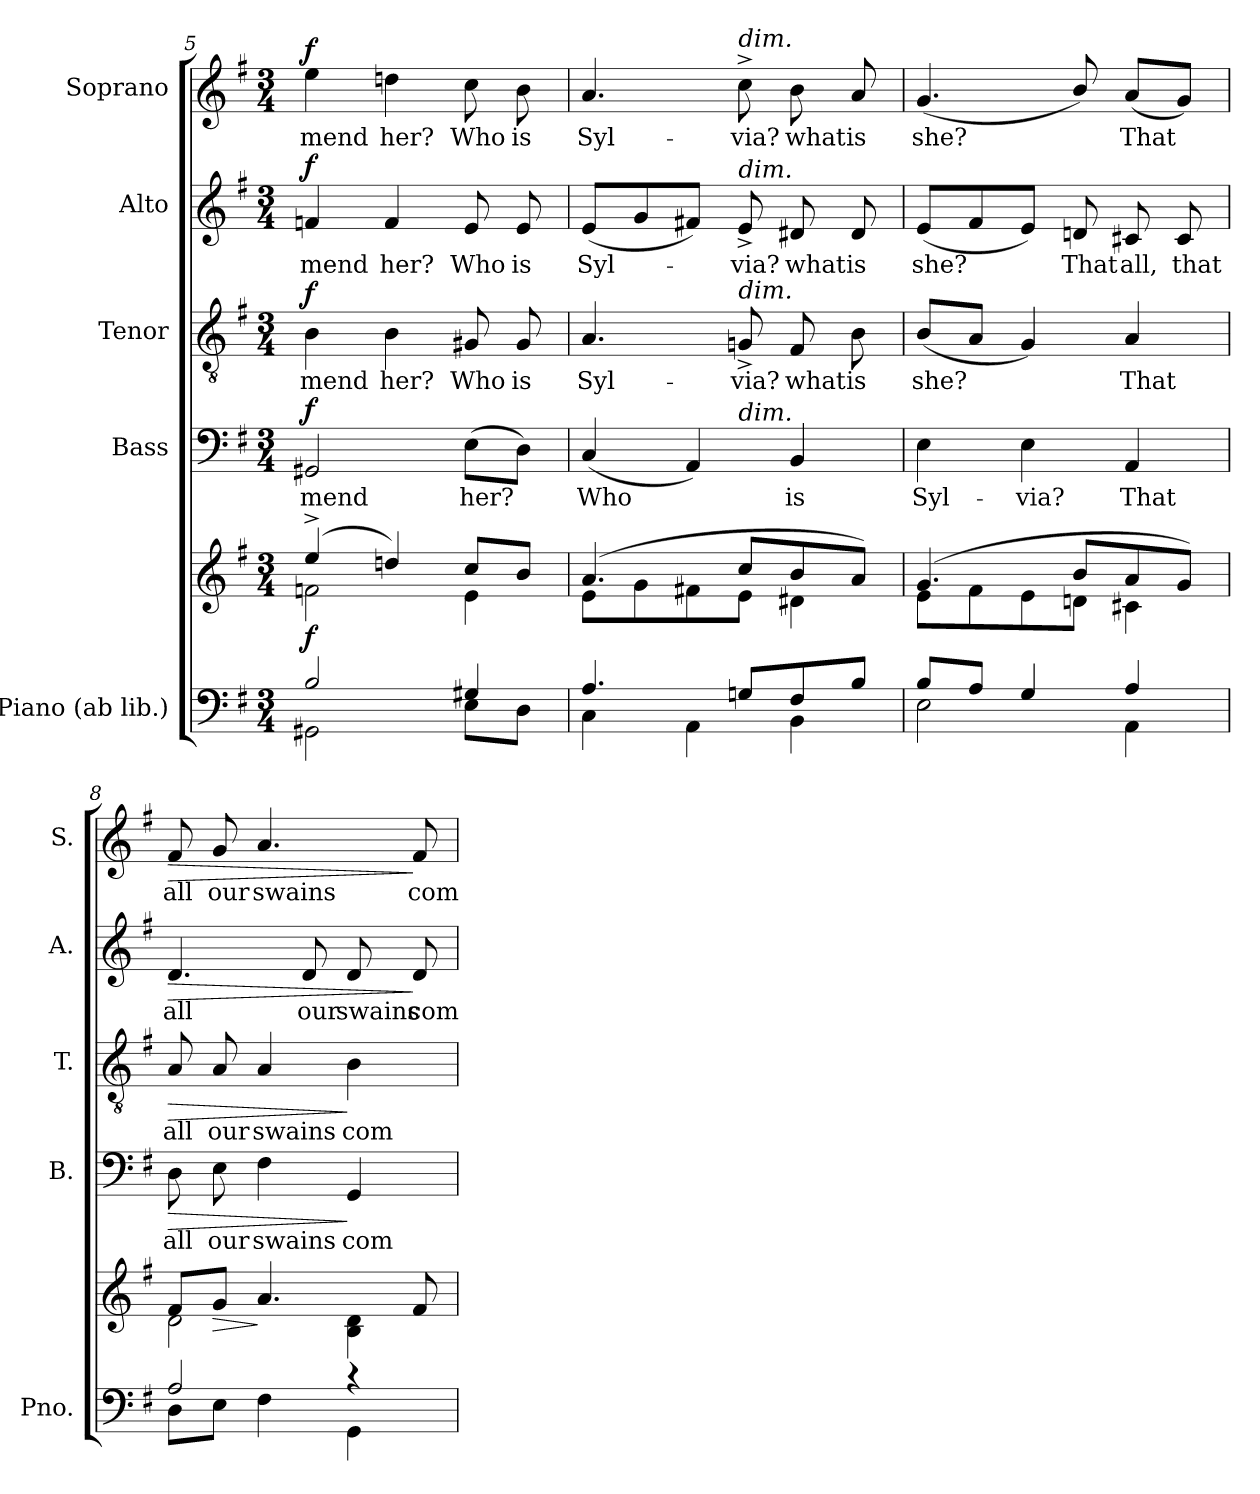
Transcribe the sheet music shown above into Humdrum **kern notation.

**kern	**kern	**dynam	**kern	**text	**dynam	**kern	**text	**dynam	**kern	**text	**dynam	**kern	**text	**dynam
*part5	*part5	*part5	*part4	*part4	*part4	*part3	*part3	*part3	*part2	*part2	*part2	*part1	*part1	*part1
*staff6	*staff5	*staff5/6	*staff4	*staff4	*staff4	*staff3	*staff3	*staff3	*staff2	*staff2	*staff2	*staff1	*staff1	*staff1
*I"Piano (ab lib.)	*	*	*I"Bass	*	*	*I"Tenor	*	*	*I"Alto	*	*	*I"Soprano	*	*
*I'Pno.	*	*	*I'B.	*	*	*I'T.	*	*	*I'A.	*	*	*I'S.	*	*
*clefF4	*clefG2	*	*clefF4	*	*	*clefGv2	*	*	*clefG2	*	*	*clefG2	*	*
*	*	*	*	*	*	*ITrd7c12	*	*	*	*	*	*	*	*
*k[f#]	*k[f#]	*	*k[f#]	*	*	*k[f#]	*	*	*k[f#]	*	*	*k[f#]	*	*
*G:	*G:	*	*G:	*	*	*G:	*	*	*G:	*	*	*G:	*	*
*M3/4	*M3/4	*	*M3/4	*	*	*M3/4	*	*	*M3/4	*	*	*M3/4	*	*
=5	=5	=5	=5	=5	=5	=5	=5	=5	=5	=5	=5	=5	=5	=5
*^	*^	*	*	*	*	*	*	*	*	*	*	*	*	*
!	!	!	!	!	!	!LO:LY:b:color=#000000	!	!	!	!	!	!	!	!	!	!
!	!	!	!	!	!	!	!	!	!LO:LY:b:color=#000000	!	!	!	!	!	!	!
!	!	!	!	!	!	!	!	!	!	!	!	!LO:LY:b:color=#000000	!	!	!	!
!	!	!	!	!	!	!	!	!	!	!	!	!	!	!	!LO:LY:b:color=#000000	!
2Bi/	2GG#Xi\	(4ee^i/	2fni\	f	2GG#Xi/	-mend	f	4BBi\	-mend	f	4fni/	-mend	f	4eei\	-mend	f
!	!	!	!	!	!	!	!	!	!LO:LY:b:color=#000000	!	!	!	!	!	!	!
!	!	!	!	!	!	!	!	!	!	!	!	!LO:LY:b:color=#000000	!	!	!	!
!	!	!	!	!	!	!	!	!	!	!	!	!	!	!	!LO:LY:b:color=#000000	!
.	.	4ddni/)	.	.	.	.	.	4BBi\	her?	.	4fi/	her?	.	4ddni\	her?	.
!	!	!	!	!	!	!LO:LY:b:color=#000000	!	!	!	!	!	!	!	!	!	!
!	!	!	!	!	!	!	!	!	!LO:LY:b:color=#000000	!	!	!	!	!	!	!
!	!	!	!	!	!	!	!	!	!	!	!	!LO:LY:b:color=#000000	!	!	!	!
!	!	!	!	!	!	!	!	!	!	!	!	!	!	!	!LO:LY:b:color=#000000	!
4G#Xi/	8Ei\L	8cci/L	4ei\	.	(8Ei\L	her?	.	8GG#Xi/	Who	.	8ei/	Who	.	8cci\	Who	.
!	!	!	!	!	!	!	!	!	!LO:LY:b:color=#000000	!	!	!	!	!	!	!
!	!	!	!	!	!	!	!	!	!	!	!	!LO:LY:b:color=#000000	!	!	!	!
!	!	!	!	!	!	!	!	!	!	!	!	!	!	!	!LO:LY:b:color=#000000	!
.	8Di\J	8bi/J	.	.	8Di\J)	.	.	8GG#i/	is	.	8ei/	is	.	8bi\	is	.
!!LO:LB:g=z
=6	=6	=6	=6	=6	=6	=6	=6	=6	=6	=6	=6	=6	=6	=6	=6	=6
!	!	!	!	!	!	!LO:LY:b:color=#000000	!	!	!	!	!	!	!	!	!	!
!	!	!	!	!	!	!	!	!	!LO:LY:b:color=#000000	!	!	!	!	!	!	!
!	!	!	!	!	!	!	!	!	!	!	!	!LO:LY:b:color=#000000	!	!	!	!
!	!	!	!	!	!	!	!	!	!	!	!	!	!	!	!LO:LY:b:color=#000000	!
*	*	*	*	*	*^	*	*	*	*	*	*	*	*	*	*	*
4.Ai/	4Ci\	(4.ai/	8ei\L	.	(4Ci/	4.ryy	Who	.	4.AAi/	Syl-	.	(8ei/L	Syl-	.	4.ai/	Syl-	.
.	.	.	8gi\	.	.	.	.	.	.	.	.	8gi/	.	.	.	.	.
.	4AAi\	.	8f#Xi\	.	4AAi/)	.	.	.	.	.	.	8f#Xi/J)	.	.	.	.	.
!	!	!	!	!	!	!	!	!	!	!LO:LY:b:color=#000000	!	!	!	!	!	!	!
!	!	!	!	!	!	!	!	!	!	!	!	!	!LO:LY:b:color=#000000	!	!	!	!
!	!	!	!	!	!	!	!	!	!	!	!	!	!	!	!LO:TX:a:i:t=dim.	!	!
!	!	!	!	!	!	!	!	!	!	!	!	!LO:TX:a:i:t=dim.	!	!	!	!	!
!	!	!	!	!	!	!	!	!	!LO:TX:a:i:t=dim.	!	!	!	!	!	!	!	!
!	!	!	!	!	!	!LO:TX:a:i:t=dim.	!	!	!	!	!	!	!	!	!	!	!
!	!	!	!	!	!	!	!	!	!	!	!	!	!	!	!	!LO:LY:b:color=#000000	!
8Gni/L	.	8cci/L	8ei\J	.	.	4.ryy	.	.	8GGn^i/	-via?	.	8e^i/	-via?	.	8cc^i\	-via?	.
!	!	!	!	!	!	!	!LO:LY:b:color=#000000	!	!	!	!	!	!	!	!	!	!
!	!	!	!	!	!	!	!	!	!	!LO:LY:b:color=#000000	!	!	!	!	!	!	!
!	!	!	!	!	!	!	!	!	!	!	!	!	!LO:LY:b:color=#000000	!	!	!	!
!	!	!	!	!	!	!	!	!	!	!	!	!	!	!	!	!LO:LY:b:color=#000000	!
8F#i/	4BBi\	8bi/	4d#Xi\	.	4BBi/	.	is	.	8FF#i/	what	.	8d#Xi/	what	.	8bi\	what	.
!	!	!	!	!	!	!	!	!	!	!LO:LY:b:color=#000000	!	!	!	!	!	!	!
!	!	!	!	!	!	!	!	!	!	!	!	!	!LO:LY:b:color=#000000	!	!	!	!
!	!	!	!	!	!	!	!	!	!	!	!	!	!	!	!	!LO:LY:b:color=#000000	!
8Bi/J	.	8ai/J)	.	.	.	.	.	.	8BBi\	is	.	8d#i/	is	.	8ai/	is	.
*	*	*	*	*	*v	*v	*	*	*	*	*	*	*	*	*	*	*
=7	=7	=7	=7	=7	=7	=7	=7	=7	=7	=7	=7	=7	=7	=7	=7	=7
*	*	*	*	*	*^	*	*	*	*	*	*	*	*	*	*	*
!	!	!	!	!	!	!	!LO:LY:b:color=#000000	!	!	!	!	!	!	!	!	!	!
*	*	*	*	*	*v	*v	*	*	*	*	*	*	*	*	*	*	*
*	*	*	*	*	*^	*	*	*	*	*	*	*	*	*	*	*
!	!	!	!	!	!	!	!	!	!	!LO:LY:b:color=#000000	!	!	!	!	!	!	!
*	*	*	*	*	*v	*v	*	*	*	*	*	*	*	*	*	*	*
*	*	*	*	*	*^	*	*	*	*	*	*	*	*	*	*	*
!	!	!	!	!	!	!	!	!	!	!	!	!	!LO:LY:b:color=#000000	!	!	!	!
*	*	*	*	*	*v	*v	*	*	*	*	*	*	*	*	*	*	*
*	*	*	*	*	*^	*	*	*	*	*	*	*	*	*	*	*
!	!	!	!	!	!	!	!	!	!	!	!	!	!	!	!	!LO:LY:b:color=#000000	!
*	*	*	*	*	*v	*v	*	*	*	*	*	*	*	*	*	*	*
8Bi/L	2Ei\	(4.gi/	8ei\L	.	4Ei\	Syl-	.	(8BBi/L	she?	.	(8ei/L	she?	.	(4.gi/	she?	.
8Ai/J	.	.	8f#i\	.	.	.	.	8AAi/J	.	.	8f#i/	.	.	.	.	.
!	!	!	!	!	!	!LO:LY:b:color=#000000	!	!	!	!	!	!	!	!	!	!
4Gi/	.	.	8ei\	.	4Ei\	-via?	.	4GGi/)	.	.	8ei/J)	.	.	.	.	.
!	!	!	!	!	!	!	!	!	!	!	!	!LO:LY:b:color=#000000	!	!	!	!
.	.	8bi/L	8dni\J	.	.	.	.	.	.	.	8dni/	That	.	8bi/)	.	.
!	!	!	!	!	!	!LO:LY:b:color=#000000	!	!	!	!	!	!	!	!	!	!
!	!	!	!	!	!	!	!	!	!LO:LY:b:color=#000000	!	!	!	!	!	!	!
!	!	!	!	!	!	!	!	!	!	!	!	!LO:LY:b:color=#000000	!	!	!	!
!	!	!	!	!	!	!	!	!	!	!	!	!	!	!	!LO:LY:b:color=#000000	!
4Ai/	4AAi\	8ai/	4c#Xi\	.	4AAi/	That	.	4AAi/	That	.	8c#Xi/	all,	.	(8ai/L	That	.
!	!	!	!	!	!	!	!	!	!	!	!	!LO:LY:b:color=#000000	!	!	!	!
.	.	8gi/J)	.	.	.	.	.	.	.	.	8c#i/	that	.	8gi/J)	.	.
=8	=8	=8	=8	=8	=8	=8	=8	=8	=8	=8	=8	=8	=8	=8	=8	=8
!	!	!	!	!	!	!LO:LY:b:color=#000000	!LO:HP:b	!	!	!	!	!	!	!	!	!
!	!	!	!	!	!	!	!	!	!LO:LY:b:color=#000000	!LO:HP:b	!	!	!	!	!	!
!	!	!	!	!	!	!	!	!	!	!	!	!LO:LY:b:color=#000000	!LO:HP:b	!	!	!
!	!	!	!	!	!	!	!	!	!	!	!	!	!	!	!LO:LY:b:color=#000000	!LO:HP:b
2Ai/	8Di\L	8f#i/L	2di\	.	8Di\	all	>	8AAi/	all	>	4.di/	all	>	8f#i/	all	>
!	!	!	!	!LO:HP:b	!	!	!	!	!	!	!	!	!	!	!	!
!	!	!	!	!	!	!LO:LY:b:color=#000000	!	!	!	!	!	!	!	!	!	!
!	!	!	!	!	!	!	!	!	!LO:LY:b:color=#000000	!	!	!	!	!	!	!
!	!	!	!	!	!	!	!	!	!	!	!	!	!	!	!LO:LY:b:color=#000000	!
.	8Ei\J	8gi/J	.	>	8Ei\	our	.	8AAi/	our	.	.	.	.	8gi/	our	.
!	!	!	!	!	!	!LO:LY:b:color=#000000	!	!	!	!	!	!	!	!	!	!
!	!	!	!	!	!	!	!	!	!LO:LY:b:color=#000000	!	!	!	!	!	!	!
!	!	!	!	!	!	!	!	!	!	!	!	!	!	!	!LO:LY:b:color=#000000	!
.	4F#i\	4.ai/	.	]	4F#i\	swains	.	4AAi/	swains	.	.	.	.	4.ai/	swains	.
!	!	!	!	!	!	!	!	!	!	!	!	!LO:LY:b:color=#000000	!	!	!	!
.	.	.	.	.	.	.	.	.	.	.	8di/	our	.	.	.	.
!	!	!	!	!	!	!LO:LY:b:color=#000000	!	!	!	!	!	!	!	!	!	!
!	!	!	!	!	!	!	!	!	!LO:LY:b:color=#000000	!	!	!	!	!	!	!
!	!	!	!	!	!	!	!	!	!	!	!	!LO:LY:b:color=#000000	!	!	!	!
4r	4GGi\	.	4Bi\ 4di	.	4GGi/	com-	]	4BBi\	com-	]	8di/	swains	.	.	.	.
!	!	!	!	!	!	!	!	!	!	!	!	!LO:LY:b:color=#000000	!	!	!	!
!	!	!	!	!	!	!	!	!	!	!	!	!	!	!	!LO:LY:b:color=#000000	!
.	.	8f#i/	.	.	.	.	.	.	.	.	8di/	com-	]	8f#i/	com-	]
*v	*v	*	*	*	*	*	*	*	*	*	*	*	*	*	*	*
*	*v	*v	*	*	*	*	*	*	*	*	*	*	*	*	*
=	=	=	=	=	=	=	=	=	=	=	=	=	=	=
*-	*-	*-	*-	*-	*-	*-	*-	*-	*-	*-	*-	*-	*-	*-
